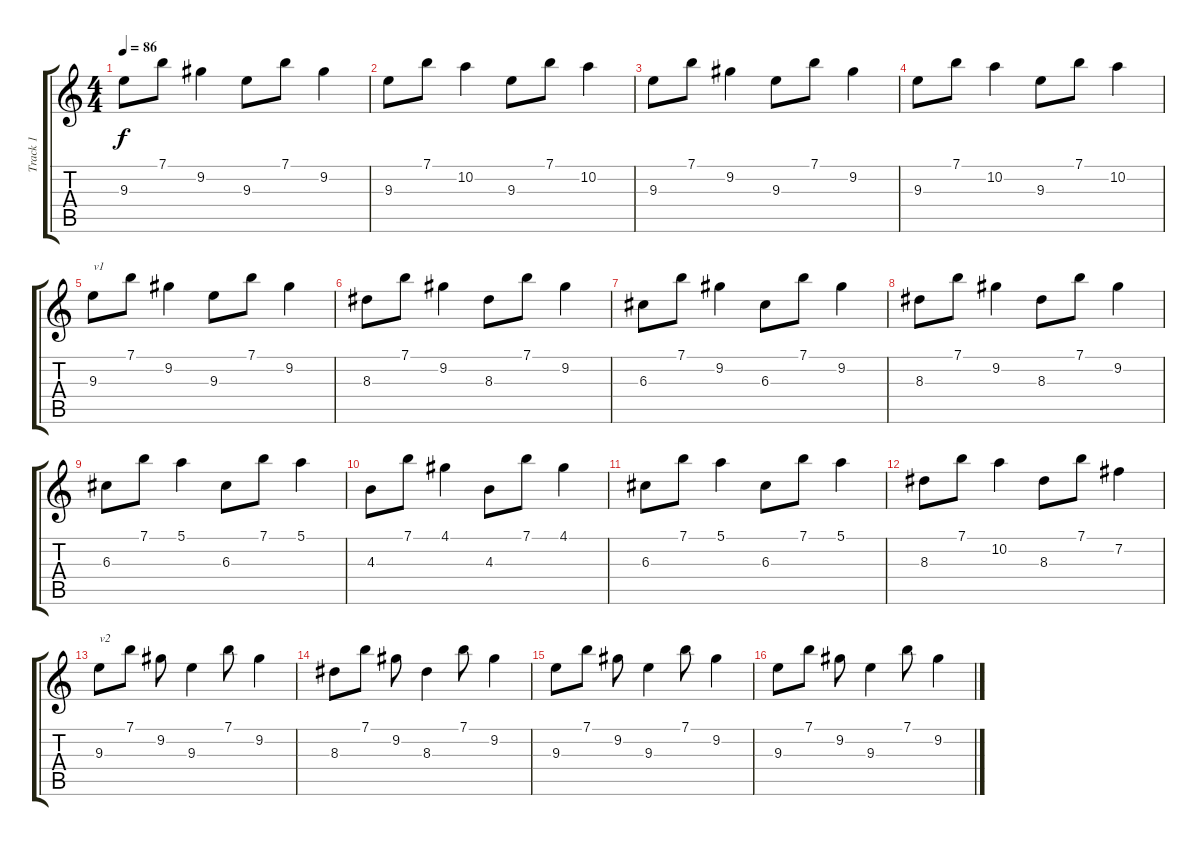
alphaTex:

\track ("Track 1" "Track 1") {instrument acousticguitarsteel}
\staff {score tabs}
\tuning (E4 B3 G3 D3 A2 E2) {hide}
\ts (4 4)
\tempo 86
\clef g2
\ks c
9.3.8{dy f instrument acousticguitarsteel} 7.1.8 9.2.4 9.3.8 7.1.8 9.2.4 |
9.3.8 7.1.8 10.2.4 9.3.8 7.1.8 10.2.4 |
9.3.8 7.1.8 9.2.4 9.3.8 7.1.8 9.2.4 |
9.3.8 7.1.8 10.2.4 9.3.8 7.1.8 10.2.4 |
9.3.8{txt "v1"} 7.1.8 9.2.4 9.3.8 7.1.8 9.2.4 |
8.3.8 7.1.8 9.2.4 8.3.8 7.1.8 9.2.4 |
6.3.8 7.1.8 9.2.4 6.3.8 7.1.8 9.2.4 |
8.3.8 7.1.8 9.2.4 8.3.8 7.1.8 9.2.4 |
6.3.8 7.1.8 5.1.4 6.3.8 7.1.8 5.1.4 |
4.3.8 7.1.8 4.1.4 4.3.8 7.1.8 4.1.4 |
6.3.8 7.1.8 5.1.4 6.3.8 7.1.8 5.1.4 |
8.3.8 7.1.8 10.2.4 8.3.8 7.1.8 7.2.4 |
9.3.8{txt "v2"} 7.1.8 9.2.8 9.3.4 7.1.8 9.2.4 |
8.3.8 7.1.8 9.2.8 8.3.4 7.1.8 9.2.4 |
9.3.8 7.1.8 9.2.8 9.3.4 7.1.8 9.2.4 |
9.3.8 7.1.8 9.2.8 9.3.4 7.1.8 9.2.4
